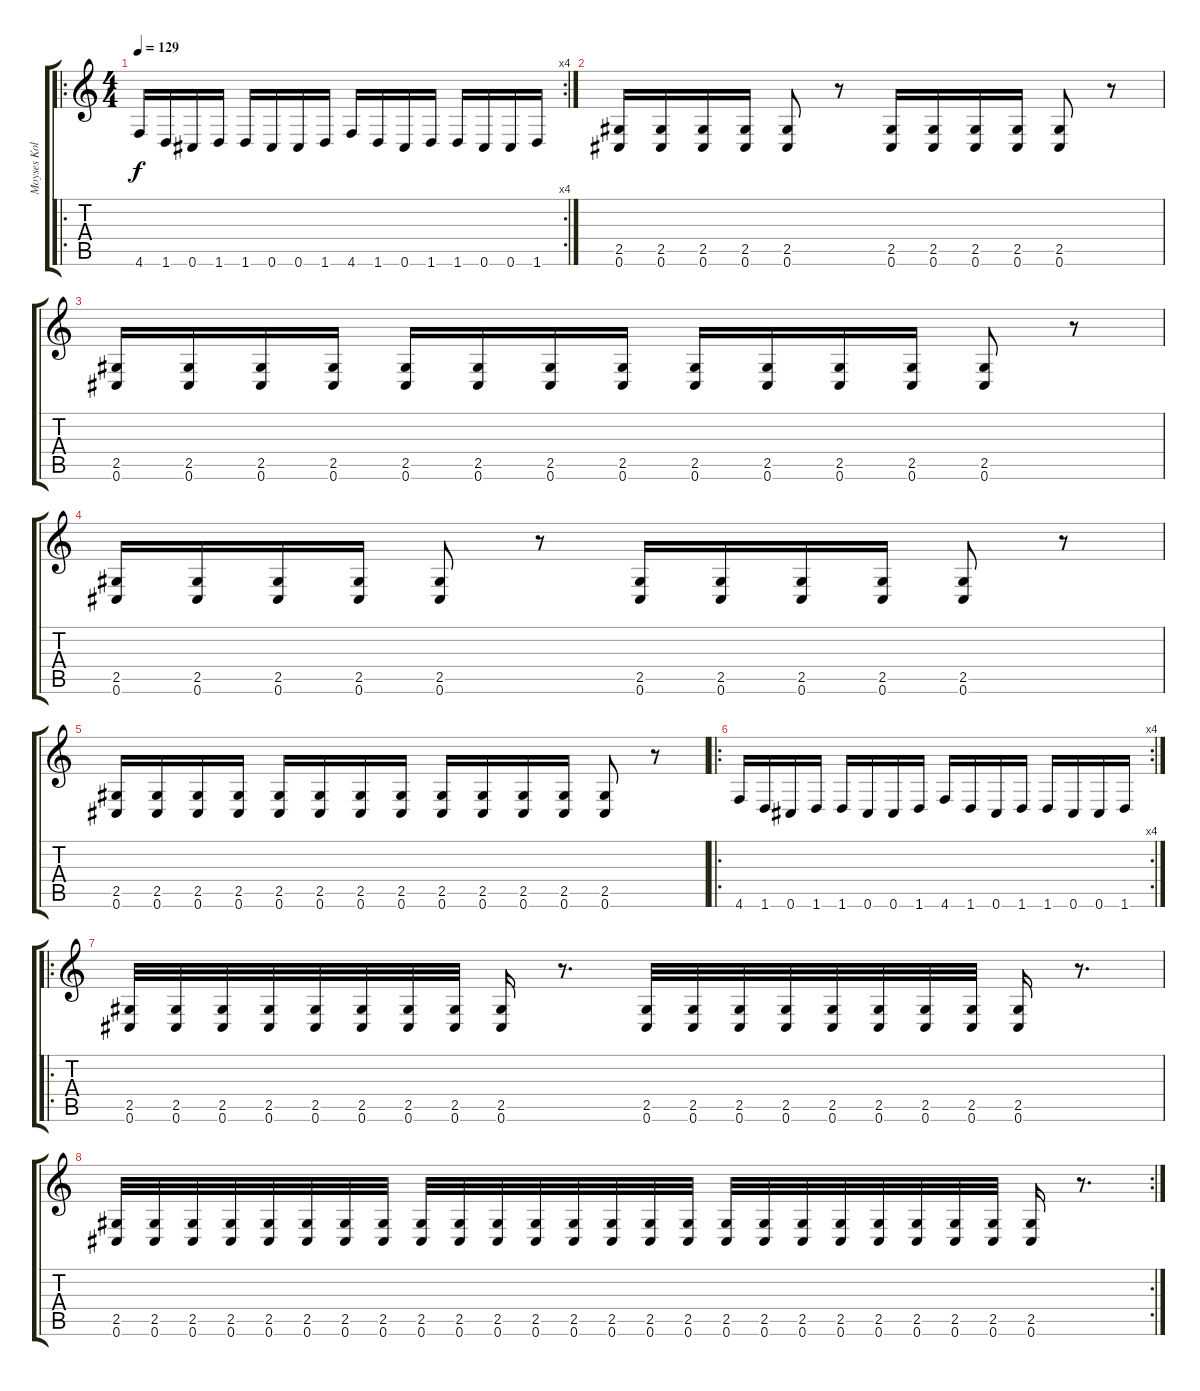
\track ("Moyses Kolesne" "Moyses Kol") {instrument distortionguitar}
\staff {score tabs}
\tuning (Db4 Ab3 E3 B2 Gb2 Db2) {hide}
\ro
\rc 4
\ts (4 4)
\tempo 129
\clef g2
\ks c
4.6.16{dy f} 1.6.16 0.6.16 1.6.16 1.6.16 0.6.16 0.6.16 1.6.16 4.6.16 1.6.16 0.6.16 1.6.16 1.6.16 0.6.16 0.6.16 1.6.16 |
(2.5 0.6).16 (2.5 0.6).16 (2.5 0.6).16 (2.5 0.6).16 (2.5 0.6).8 r.8 (2.5 0.6).16 (2.5 0.6).16 (2.5 0.6).16 (2.5 0.6).16 (2.5 0.6).8 r.8 |
(2.5 0.6).16 (2.5 0.6).16 (2.5 0.6).16 (2.5 0.6).16 (2.5 0.6).16 (2.5 0.6).16 (2.5 0.6).16 (2.5 0.6).16 (2.5 0.6).16 (2.5 0.6).16 (2.5 0.6).16 (2.5 0.6).16 (2.5 0.6).8 r.8 |
(2.5 0.6).16 (2.5 0.6).16 (2.5 0.6).16 (2.5 0.6).16 (2.5 0.6).8 r.8 (2.5 0.6).16 (2.5 0.6).16 (2.5 0.6).16 (2.5 0.6).16 (2.5 0.6).8 r.8 |
(2.5 0.6).16 (2.5 0.6).16 (2.5 0.6).16 (2.5 0.6).16 (2.5 0.6).16 (2.5 0.6).16 (2.5 0.6).16 (2.5 0.6).16 (2.5 0.6).16 (2.5 0.6).16 (2.5 0.6).16 (2.5 0.6).16 (2.5 0.6).8 r.8 |
\ro
\rc 4
4.6.16 1.6.16 0.6.16 1.6.16 1.6.16 0.6.16 0.6.16 1.6.16 4.6.16 1.6.16 0.6.16 1.6.16 1.6.16 0.6.16 0.6.16 1.6.16 |
\ro
(2.5 0.6).32 (2.5 0.6).32 (2.5 0.6).32 (2.5 0.6).32 (2.5 0.6).32 (2.5 0.6).32 (2.5 0.6).32 (2.5 0.6).32 (2.5 0.6).16 r.8{d} (2.5 0.6).32 (2.5 0.6).32 (2.5 0.6).32 (2.5 0.6).32 (2.5 0.6).32 (2.5 0.6).32 (2.5 0.6).32 (2.5 0.6).32 (2.5 0.6).16 r.8{d} |
\rc 2
(2.5 0.6).32 (2.5 0.6).32 (2.5 0.6).32 (2.5 0.6).32 (2.5 0.6).32 (2.5 0.6).32 (2.5 0.6).32 (2.5 0.6).32 (2.5 0.6).32 (2.5 0.6).32 (2.5 0.6).32 (2.5 0.6).32 (2.5 0.6).32 (2.5 0.6).32 (2.5 0.6).32 (2.5 0.6).32 (2.5 0.6).32 (2.5 0.6).32 (2.5 0.6).32 (2.5 0.6).32 (2.5 0.6).32 (2.5 0.6).32 (2.5 0.6).32 (2.5 0.6).32 (2.5 0.6).16 r.8{d}
